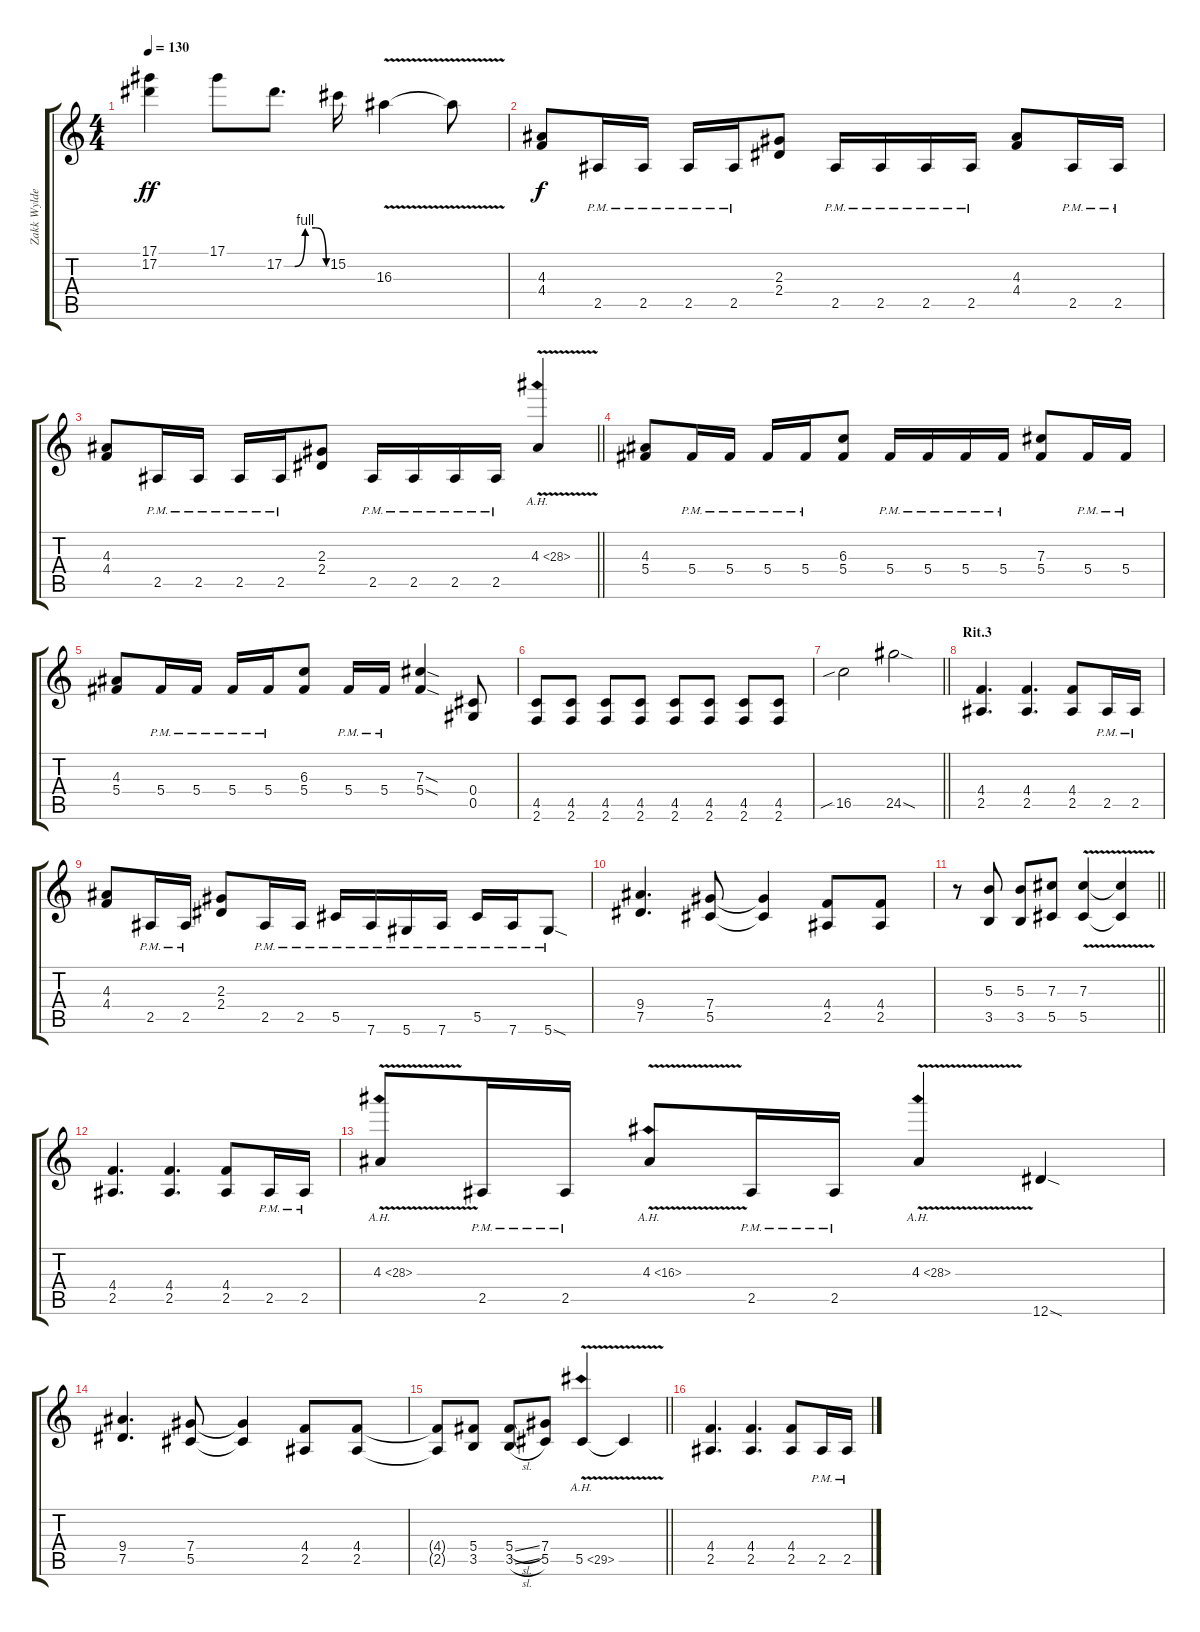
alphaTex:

\track ("Zakk Wylde" "Zakk Wylde") {instrument overdrivenguitar}
\staff {score tabs}
\tuning (Eb4 Bb3 Gb3 Db3 Ab2 Eb2) {hide}
\ts (4 4)
\tempo 130
\clef g2
\ks c
(17.1{t} 17.2{t}).4{dy ff} 17.1.8 17.2{be (custom 0 0 15 0 30 4 45 4 60 0)}.8{d} 15.2.16 16.3{v}.4 16.3{t}.8 |
(4.3 4.4).8{dy f} 2.5{pm}.16 2.5{pm}.16 2.5{pm}.16 2.5{pm}.16 (2.3 2.4).8 2.5{pm}.16 2.5{pm}.16 2.5{pm}.16 2.5{pm}.16 (4.3 4.4).8 2.5{pm}.16 2.5{pm}.16 |
\barLineRight lightlight
(4.3 4.4).8 2.5{pm}.16 2.5{pm}.16 2.5{pm}.16 2.5{pm}.16 (2.3 2.4).8 2.5{pm}.16 2.5{pm}.16 2.5{pm}.16 2.5{pm}.16 4.3{ah 24 v}.4 |
\section ("" "")
(4.3 5.4).8 5.4{pm}.16 5.4{pm}.16 5.4{pm}.16 5.4{pm}.16 (6.3 5.4).8 5.4{pm}.16 5.4{pm}.16 5.4{pm}.16 5.4{pm}.16 (7.3 5.4).8 5.4{pm}.16 5.4{pm}.16 |
(4.3 5.4).8 5.4{pm}.16 5.4{pm}.16 5.4{pm}.16 5.4{pm}.16 (6.3 5.4).8 5.4{pm}.16 5.4{pm}.16 (7.3{sod} 5.4{sod}).4 (0.4 0.5).8 |
(4.5 2.6).8 (4.5 2.6).8 (4.5 2.6).8 (4.5 2.6).8 (4.5 2.6).8 (4.5 2.6).8 (4.5 2.6).8 (4.5 2.6).8 |
\barLineRight lightlight
16.5{sib}.2 24.5{sod}.2 |
\section ("" "Rit.3")
(4.4 2.5).4{d} (4.4 2.5).4{d} (4.4 2.5).8 2.5{pm}.16 2.5{pm}.16 |
(4.3 4.4).8 2.5{pm}.16 2.5{pm}.16 (2.3 2.4).8 2.5{pm}.16 2.5{pm}.16 5.5{pm}.16 7.6{pm}.16 5.6{pm}.16 7.6{pm}.16 5.5{pm}.16 7.6{pm}.16 5.6{sod pm}.8 |
(9.4 7.5).4{d} (7.4 5.5).8 (7.4{t} 5.5{t}).4 (4.4 2.5).8 (4.4 2.5).8 |
\barLineRight lightlight
r.8 (5.3 3.5).8 (5.3 3.5).8 (7.3 5.5).8 (7.3{v} 5.5{v}).4 (7.3{t} 5.5{t}).4 |
\section ("" "")
(4.4 2.5).4{d} (4.4 2.5).4{d} (4.4 2.5).8 2.5{pm}.16 2.5{pm}.16 |
4.3{ah 24 v}.8 2.5{pm}.16 2.5{pm}.16 4.3{ah 12 v}.8 2.5{pm}.16 2.5{pm}.16 4.3{ah 24 v}.4 12.6{sod}.4 |
(9.4 7.5).4{d} (7.4 5.5).8 (7.4{t} 5.5{t}).4 (4.4 2.5).8 (4.4 2.5).8 |
\barLineRight lightlight
(4.4{t} 2.5{t}).8 (5.4 3.5).8 (5.4{sl} 3.5{sl}).8 (7.4 5.5).8 5.5{ah 24 v}.4 5.5{t}.4 |
\section ("" "")
(4.4 2.5).4{d} (4.4 2.5).4{d} (4.4 2.5).8 2.5{pm}.16 2.5{pm}.16
